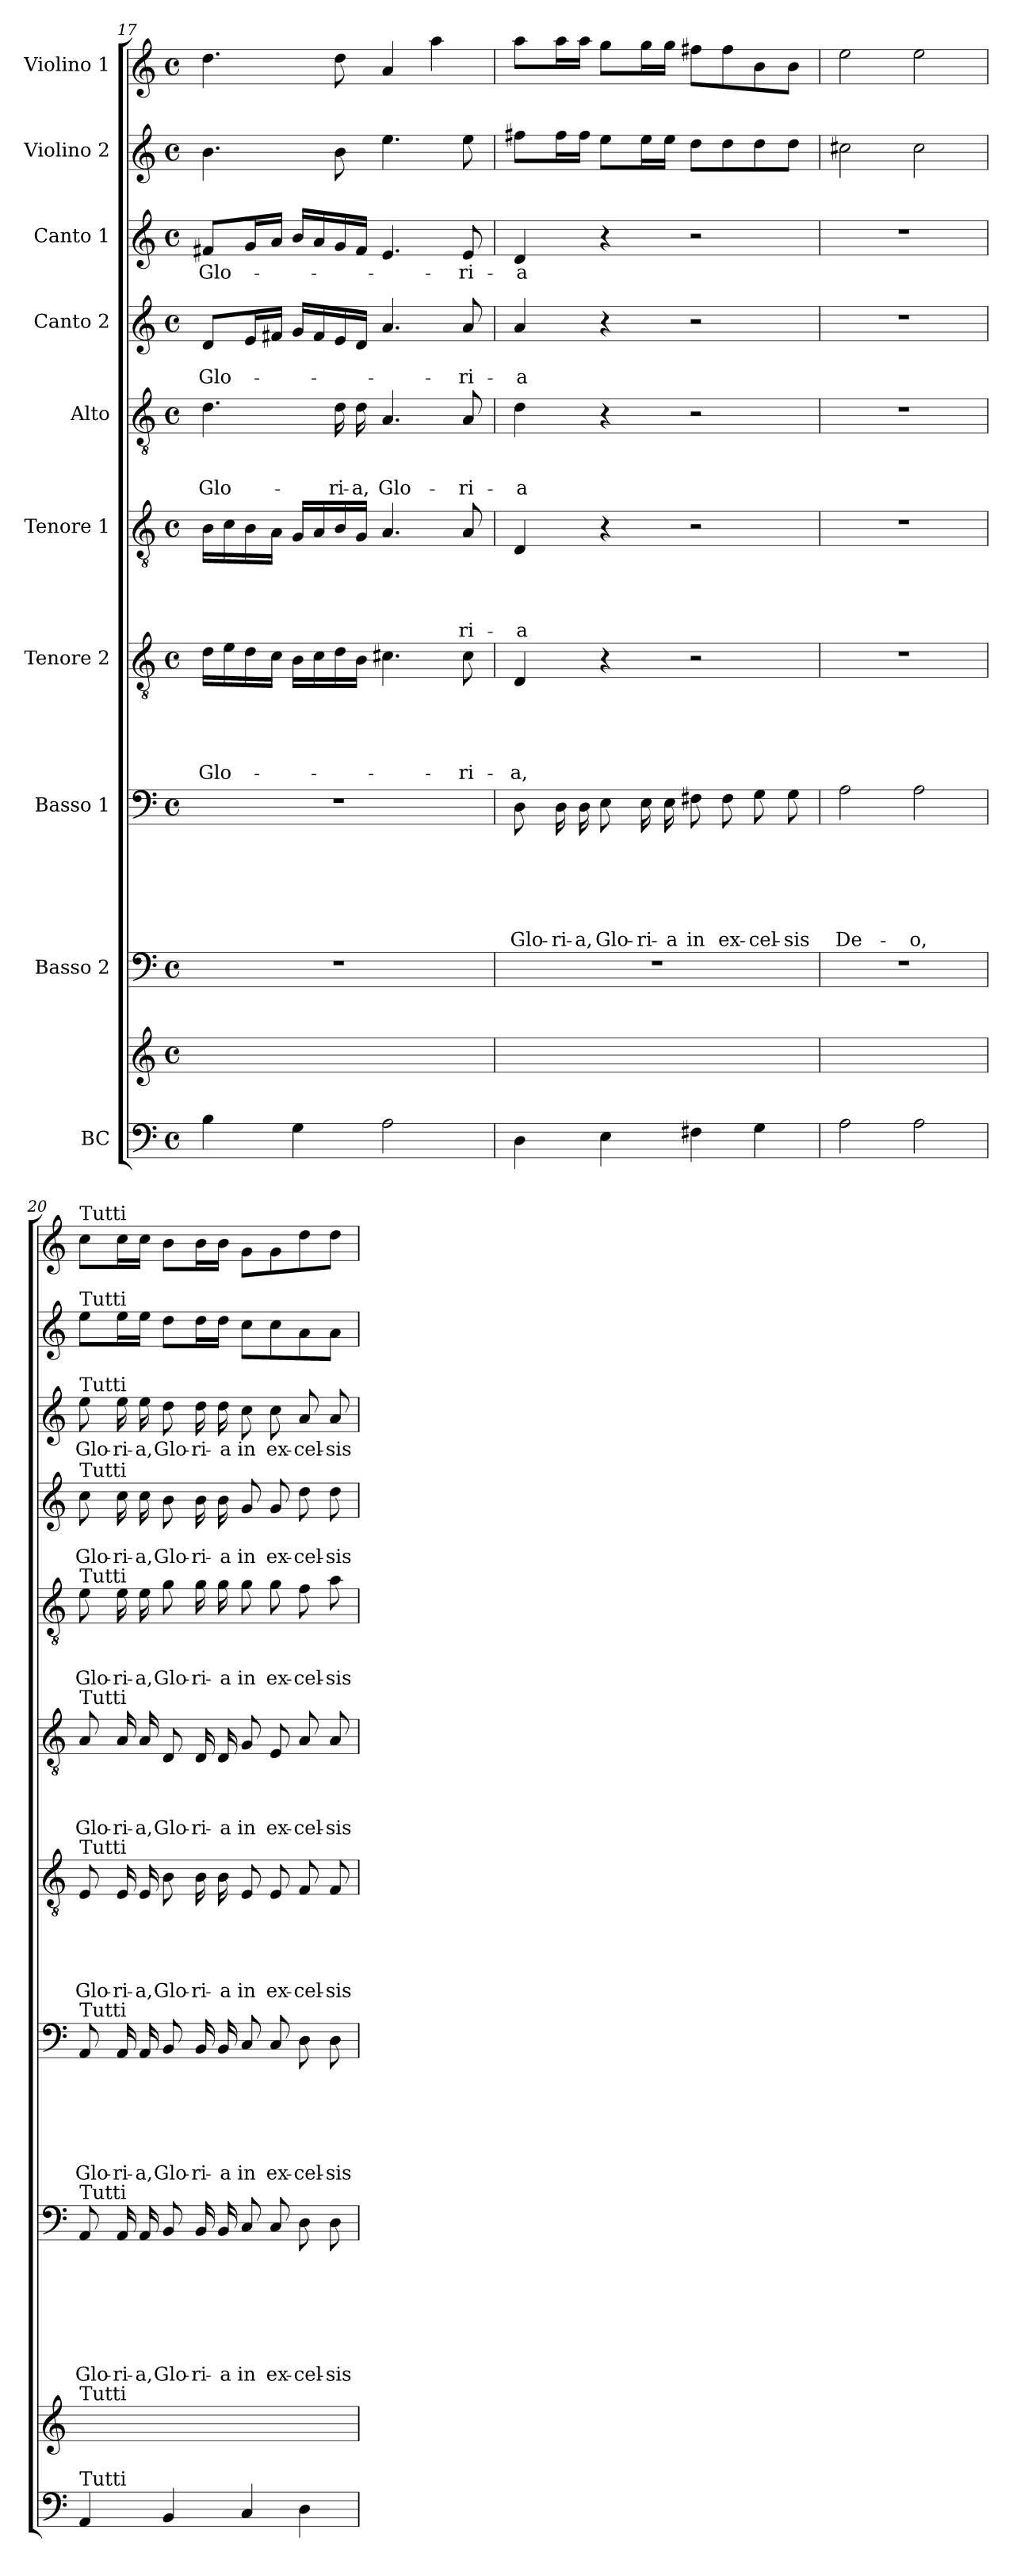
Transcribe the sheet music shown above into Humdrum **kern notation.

**kern	**kern	**kern	**text	**text	**text	**text	**text	**text	**text	**kern	**text	**text	**text	**text	**text	**text	**kern	**text	**text	**text	**text	**text	**kern	**text	**text	**text	**text	**kern	**text	**text	**text	**kern	**text	**text	**kern	**text	**kern	**kern
*part11	*part10	*part9	*part9	*part9	*part9	*part9	*part9	*part9	*part9	*part8	*part8	*part8	*part8	*part8	*part8	*part8	*part7	*part7	*part7	*part7	*part7	*part7	*part6	*part6	*part6	*part6	*part6	*part5	*part5	*part5	*part5	*part4	*part4	*part4	*part3	*part3	*part2	*part1
*staff11	*staff10	*staff9	*staff9	*staff9	*staff9	*staff9	*staff9	*staff9	*staff9	*staff8	*staff8	*staff8	*staff8	*staff8	*staff8	*staff8	*staff7	*staff7	*staff7	*staff7	*staff7	*staff7	*staff6	*staff6	*staff6	*staff6	*staff6	*staff5	*staff5	*staff5	*staff5	*staff4	*staff4	*staff4	*staff3	*staff3	*staff2	*staff1
*I"BC	*	*I"Basso 2	*	*	*	*	*	*	*	*I"Basso 1	*	*	*	*	*	*	*I"Tenore 2	*	*	*	*	*	*I"Tenore 1	*	*	*	*	*I"Alto	*	*	*	*I"Canto 2	*	*	*I"Canto 1	*	*I"Violino 2	*I"Violino 1
!!LO:PB:g=z
*clefF4	*clefG2	*clefF4	*	*	*	*	*	*	*	*clefF4	*	*	*	*	*	*	*clefGv2	*	*	*	*	*	*clefGv2	*	*	*	*	*clefGv2	*	*	*	*clefG2	*	*	*clefG2	*	*clefG2	*clefG2
*k[]	*k[]	*k[]	*	*	*	*	*	*	*	*k[]	*	*	*	*	*	*	*k[]	*	*	*	*	*	*k[]	*	*	*	*	*k[]	*	*	*	*k[]	*	*	*k[]	*	*k[]	*k[]
*C:	*C:	*C:	*	*	*	*	*	*	*	*C:	*	*	*	*	*	*	*C:	*	*	*	*	*	*C:	*	*	*	*	*C:	*	*	*	*C:	*	*	*C:	*	*C:	*C:
*M4/4	*M4/4	*M4/4	*	*	*	*	*	*	*	*M4/4	*	*	*	*	*	*	*M4/4	*	*	*	*	*	*M4/4	*	*	*	*	*M4/4	*	*	*	*M4/4	*	*	*M4/4	*	*M4/4	*M4/4
*met(c)	*met(c)	*met(c)	*	*	*	*	*	*	*	*met(c)	*	*	*	*	*	*	*met(c)	*	*	*	*	*	*met(c)	*	*	*	*	*met(c)	*	*	*	*met(c)	*	*	*met(c)	*	*met(c)	*met(c)
=17	=17	=17	=17	=17	=17	=17	=17	=17	=17	=17	=17	=17	=17	=17	=17	=17	=17	=17	=17	=17	=17	=17	=17	=17	=17	=17	=17	=17	=17	=17	=17	=17	=17	=17	=17	=17	=17	=17
!	!	!	!	!	!	!	!	!	!	!	!	!	!	!	!	!	!	!	!	!	!	!LO:LY:b	!	!	!	!	!	!	!	!	!LO:LY:b	!	!	!LO:LY:b	!	!LO:LY:b	!	!
4B\	1ryy	1r	.	.	.	.	.	.	.	1r	.	.	.	.	.	.	16d\LL	.	.	.	.	Glo-	16B\LL	.	.	.	.	4.d\	.	.	Glo-	8d/L	.	Glo-	8f#X/L	Glo-	4.b\	4.dd\
.	.	.	.	.	.	.	.	.	.	.	.	.	.	.	.	.	16e\	.	.	.	.	.	16c\	.	.	.	.	.	.	.	.	.	.	.	.	.	.	.
.	.	.	.	.	.	.	.	.	.	.	.	.	.	.	.	.	16d\	.	.	.	.	.	16B\	.	.	.	.	.	.	.	.	16e/L	.	.	16g/L	.	.	.
.	.	.	.	.	.	.	.	.	.	.	.	.	.	.	.	.	16c\JJ	.	.	.	.	.	16A\JJ	.	.	.	.	.	.	.	.	16f#X/JJ	.	.	16a/JJ	.	.	.
4G\	.	.	.	.	.	.	.	.	.	.	.	.	.	.	.	.	16B\LL	.	.	.	.	.	16G/LL	.	.	.	.	.	.	.	.	16g/LL	.	.	16b/LL	.	.	.
.	.	.	.	.	.	.	.	.	.	.	.	.	.	.	.	.	16c\	.	.	.	.	.	16A/	.	.	.	.	.	.	.	.	16f#/	.	.	16a/	.	.	.
!	!	!	!	!	!	!	!	!	!	!	!	!	!	!	!	!	!	!	!	!	!	!	!	!	!	!	!	!	!	!	!LO:LY:b	!	!	!	!	!	!	!
.	.	.	.	.	.	.	.	.	.	.	.	.	.	.	.	.	16d\	.	.	.	.	.	16B/	.	.	.	.	16d\	.	.	-ri-	16e/	.	.	16g/	.	8b\	8dd\
!	!	!	!	!	!	!	!	!	!	!	!	!	!	!	!	!	!	!	!	!	!	!	!	!	!	!	!	!	!	!	!LO:LY:b	!	!	!	!	!	!	!
.	.	.	.	.	.	.	.	.	.	.	.	.	.	.	.	.	16B\JJ	.	.	.	.	.	16G/JJ	.	.	.	.	16d\	.	.	-a,	16d/JJ	.	.	16f#/JJ	.	.	.
!	!	!	!	!	!	!	!	!	!	!	!	!	!	!	!	!	!	!	!	!	!	!	!	!	!	!	!	!	!	!	!LO:LY:b	!	!	!	!	!	!	!
2A\	.	.	.	.	.	.	.	.	.	.	.	.	.	.	.	.	4.c#X\	.	.	.	.	.	4.A/	.	.	.	.	4.A/	.	.	Glo-	4.a/	.	.	4.e/	.	4.ee\	4a/
.	.	.	.	.	.	.	.	.	.	.	.	.	.	.	.	.	.	.	.	.	.	.	.	.	.	.	.	.	.	.	.	.	.	.	.	.	.	4aa\
!	!	!	!	!	!	!	!	!	!	!	!	!	!	!	!	!	!	!	!	!	!	!LO:LY:b	!	!	!	!	!LO:LY:b	!	!	!	!LO:LY:b	!	!	!LO:LY:b	!	!LO:LY:b	!	!
.	.	.	.	.	.	.	.	.	.	.	.	.	.	.	.	.	8c#\	.	.	.	.	-ri-	8A/	.	.	.	-ri-	8A/	.	.	-ri-	8a/	.	-ri-	8e/	-ri-	8ee\	.
=18	=18	=18	=18	=18	=18	=18	=18	=18	=18	=18	=18	=18	=18	=18	=18	=18	=18	=18	=18	=18	=18	=18	=18	=18	=18	=18	=18	=18	=18	=18	=18	=18	=18	=18	=18	=18	=18	=18
!	!	!	!	!	!	!	!	!	!	!	!	!	!	!	!	!LO:LY:b	!	!	!	!	!	!LO:LY:b	!	!	!	!	!LO:LY:b	!	!	!	!LO:LY:b	!	!	!LO:LY:b	!	!LO:LY:b	!	!
4D\	1ryy	1r	.	.	.	.	.	.	.	8D\	.	.	.	.	.	Glo-	4D/	.	.	.	.	-a,	4D/	.	.	.	-a	4d\	.	.	-a	4a/	.	-a	4d/	-a	8ff#X\L	8aa\L
!	!	!	!	!	!	!	!	!	!	!	!	!	!	!	!	!LO:LY:b	!	!	!	!	!	!	!	!	!	!	!	!	!	!	!	!	!	!	!	!	!	!
.	.	.	.	.	.	.	.	.	.	16D\	.	.	.	.	.	-ri-	.	.	.	.	.	.	.	.	.	.	.	.	.	.	.	.	.	.	.	.	16ff#\L	16aa\L
!	!	!	!	!	!	!	!	!	!	!	!	!	!	!	!	!LO:LY:b	!	!	!	!	!	!	!	!	!	!	!	!	!	!	!	!	!	!	!	!	!	!
.	.	.	.	.	.	.	.	.	.	16D\	.	.	.	.	.	-a,	.	.	.	.	.	.	.	.	.	.	.	.	.	.	.	.	.	.	.	.	16ff#\JJ	16aa\JJ
!	!	!	!	!	!	!	!	!	!	!	!	!	!	!	!	!LO:LY:b	!	!	!	!	!	!	!	!	!	!	!	!	!	!	!	!	!	!	!	!	!	!
4E\	.	.	.	.	.	.	.	.	.	8E\	.	.	.	.	.	Glo-	4r	.	.	.	.	.	4r	.	.	.	.	4r	.	.	.	4r	.	.	4r	.	8ee\L	8gg\L
!	!	!	!	!	!	!	!	!	!	!	!	!	!	!	!	!LO:LY:b	!	!	!	!	!	!	!	!	!	!	!	!	!	!	!	!	!	!	!	!	!	!
.	.	.	.	.	.	.	.	.	.	16E\	.	.	.	.	.	-ri-	.	.	.	.	.	.	.	.	.	.	.	.	.	.	.	.	.	.	.	.	16ee\L	16gg\L
!	!	!	!	!	!	!	!	!	!	!	!	!	!	!	!	!LO:LY:b	!	!	!	!	!	!	!	!	!	!	!	!	!	!	!	!	!	!	!	!	!	!
.	.	.	.	.	.	.	.	.	.	16E\	.	.	.	.	.	-a	.	.	.	.	.	.	.	.	.	.	.	.	.	.	.	.	.	.	.	.	16ee\JJ	16gg\JJ
!	!	!	!	!	!	!	!	!	!	!	!	!	!	!	!	!LO:LY:b	!	!	!	!	!	!	!	!	!	!	!	!	!	!	!	!	!	!	!	!	!	!
4F#X\	.	.	.	.	.	.	.	.	.	8F#X\	.	.	.	.	.	in	2r	.	.	.	.	.	2r	.	.	.	.	2r	.	.	.	2r	.	.	2r	.	8dd\L	8ff#X\L
!	!	!	!	!	!	!	!	!	!	!	!	!	!	!	!	!LO:LY:b	!	!	!	!	!	!	!	!	!	!	!	!	!	!	!	!	!	!	!	!	!	!
.	.	.	.	.	.	.	.	.	.	8F#\	.	.	.	.	.	ex-	.	.	.	.	.	.	.	.	.	.	.	.	.	.	.	.	.	.	.	.	8dd\	8ff#\
!	!	!	!	!	!	!	!	!	!	!	!	!	!	!	!	!LO:LY:b	!	!	!	!	!	!	!	!	!	!	!	!	!	!	!	!	!	!	!	!	!	!
4G\	.	.	.	.	.	.	.	.	.	8G\	.	.	.	.	.	-cel-	.	.	.	.	.	.	.	.	.	.	.	.	.	.	.	.	.	.	.	.	8dd\	8b\
!	!	!	!	!	!	!	!	!	!	!	!	!	!	!	!	!LO:LY:b	!	!	!	!	!	!	!	!	!	!	!	!	!	!	!	!	!	!	!	!	!	!
.	.	.	.	.	.	.	.	.	.	8G\	.	.	.	.	.	-sis	.	.	.	.	.	.	.	.	.	.	.	.	.	.	.	.	.	.	.	.	8dd\J	8b\J
=19	=19	=19	=19	=19	=19	=19	=19	=19	=19	=19	=19	=19	=19	=19	=19	=19	=19	=19	=19	=19	=19	=19	=19	=19	=19	=19	=19	=19	=19	=19	=19	=19	=19	=19	=19	=19	=19	=19
!	!	!	!	!	!	!	!	!	!	!	!	!	!	!	!	!LO:LY:b	!	!	!	!	!	!	!	!	!	!	!	!	!	!	!	!	!	!	!	!	!	!
2A\	1ryy	1r	.	.	.	.	.	.	.	2A\	.	.	.	.	.	De-	1r	.	.	.	.	.	1r	.	.	.	.	1r	.	.	.	1r	.	.	1r	.	2cc#X\	2ee\
!	!	!	!	!	!	!	!	!	!	!	!	!	!	!	!	!LO:LY:b	!	!	!	!	!	!	!	!	!	!	!	!	!	!	!	!	!	!	!	!	!	!
2A\	.	.	.	.	.	.	.	.	.	2A\	.	.	.	.	.	-o,	.	.	.	.	.	.	.	.	.	.	.	.	.	.	.	.	.	.	.	.	2cc#\	2ee\
=20	=20	=20	=20	=20	=20	=20	=20	=20	=20	=20	=20	=20	=20	=20	=20	=20	=20	=20	=20	=20	=20	=20	=20	=20	=20	=20	=20	=20	=20	=20	=20	=20	=20	=20	=20	=20	=20	=20
!	!	!	!	!	!	!	!	!	!	!	!	!	!	!	!	!	!	!	!	!	!	!	!	!	!	!	!	!	!	!	!	!	!	!	!	!	!	!LO:TX:a:t=Tutti
!	!	!	!	!	!	!	!	!	!	!	!	!	!	!	!	!	!	!	!	!	!	!	!	!	!	!	!	!	!	!	!	!	!	!	!	!	!LO:TX:a:t=Tutti	!
!	!	!	!	!	!	!	!	!	!	!	!	!	!	!	!	!	!	!	!	!	!	!	!	!	!	!	!	!	!	!	!	!	!	!	!LO:TX:a:t=Tutti	!	!	!
!	!	!	!	!	!	!	!	!	!	!	!	!	!	!	!	!	!	!	!	!	!	!	!	!	!	!	!	!	!	!	!	!LO:TX:a:t=Tutti	!	!	!	!	!	!
!	!	!	!	!	!	!	!	!	!	!	!	!	!	!	!	!	!	!	!	!	!	!	!	!	!	!	!	!LO:TX:a:t=Tutti	!	!	!	!	!	!	!	!	!	!
!	!	!	!	!	!	!	!	!	!	!	!	!	!	!	!	!	!	!	!	!	!	!	!LO:TX:a:t=Tutti	!	!	!	!	!	!	!	!	!	!	!	!	!	!	!
!	!	!	!	!	!	!	!	!	!	!	!	!	!	!	!	!	!LO:TX:a:t=Tutti	!	!	!	!	!	!	!	!	!	!	!	!	!	!	!	!	!	!	!	!	!
!	!	!	!	!	!	!	!	!	!	!LO:TX:a:t=Tutti	!	!	!	!	!	!	!	!	!	!	!	!	!	!	!	!	!	!	!	!	!	!	!	!	!	!	!	!
!	!	!LO:TX:a:t=Tutti	!	!	!	!	!	!	!	!	!	!	!	!	!	!	!	!	!	!	!	!	!	!	!	!	!	!	!	!	!	!	!	!	!	!	!	!
!	!LO:TX:a:t=Tutti	!	!	!	!	!	!	!	!	!	!	!	!	!	!	!	!	!	!	!	!	!	!	!	!	!	!	!	!	!	!	!	!	!	!	!	!	!
!LO:TX:a:t=Tutti	!	!	!	!	!	!	!	!	!	!	!	!	!	!	!	!	!	!	!	!	!	!	!	!	!	!	!	!	!	!	!	!	!	!	!	!	!	!
!	!	!	!	!	!	!	!	!	!LO:LY:b	!	!	!	!	!	!	!LO:LY:b	!	!	!	!	!	!LO:LY:b	!	!	!	!	!LO:LY:b	!	!	!	!LO:LY:b	!	!	!LO:LY:b	!	!LO:LY:b	!	!
4AA/	1ryy	8AA/	.	.	.	.	.	.	Glo-	8AA/	.	.	.	.	.	Glo-	8E/	.	.	.	.	Glo-	8A/	.	.	.	Glo-	8e\	.	.	Glo-	8cc\	.	Glo-	8ee\	Glo-	8ee\L	8cc\L
!	!	!	!	!	!	!	!	!	!LO:LY:b	!	!	!	!	!	!	!LO:LY:b	!	!	!	!	!	!LO:LY:b	!	!	!	!	!LO:LY:b	!	!	!	!LO:LY:b	!	!	!LO:LY:b	!	!LO:LY:b	!	!
.	.	16AA/	.	.	.	.	.	.	-ri-	16AA/	.	.	.	.	.	-ri-	16E/	.	.	.	.	-ri-	16A/	.	.	.	-ri-	16e\	.	.	-ri-	16cc\	.	-ri-	16ee\	-ri-	16ee\L	16cc\L
!	!	!	!	!	!	!	!	!	!LO:LY:b	!	!	!	!	!	!	!LO:LY:b	!	!	!	!	!	!LO:LY:b	!	!	!	!	!LO:LY:b	!	!	!	!LO:LY:b	!	!	!LO:LY:b	!	!LO:LY:b	!	!
.	.	16AA/	.	.	.	.	.	.	-a,	16AA/	.	.	.	.	.	-a,	16E/	.	.	.	.	-a,	16A/	.	.	.	-a,	16e\	.	.	-a,	16cc\	.	-a,	16ee\	-a,	16ee\JJ	16cc\JJ
!	!	!	!	!	!	!	!	!	!LO:LY:b	!	!	!	!	!	!	!LO:LY:b	!	!	!	!	!	!LO:LY:b	!	!	!	!	!LO:LY:b	!	!	!	!LO:LY:b	!	!	!LO:LY:b	!	!LO:LY:b	!	!
4BB/	.	8BB/	.	.	.	.	.	.	Glo-	8BB/	.	.	.	.	.	Glo-	8B\	.	.	.	.	Glo-	8D/	.	.	.	Glo-	8g\	.	.	Glo-	8b\	.	Glo-	8dd\	Glo-	8dd\L	8b\L
!	!	!	!	!	!	!	!	!	!LO:LY:b	!	!	!	!	!	!	!LO:LY:b	!	!	!	!	!	!LO:LY:b	!	!	!	!	!LO:LY:b	!	!	!	!LO:LY:b	!	!	!LO:LY:b	!	!LO:LY:b	!	!
.	.	16BB/	.	.	.	.	.	.	-ri-	16BB/	.	.	.	.	.	-ri-	16B\	.	.	.	.	-ri-	16D/	.	.	.	-ri-	16g\	.	.	-ri-	16b\	.	-ri-	16dd\	-ri-	16dd\L	16b\L
!	!	!	!	!	!	!	!	!	!LO:LY:b	!	!	!	!	!	!	!LO:LY:b	!	!	!	!	!	!LO:LY:b	!	!	!	!	!LO:LY:b	!	!	!	!LO:LY:b	!	!	!LO:LY:b	!	!LO:LY:b	!	!
.	.	16BB/	.	.	.	.	.	.	-a	16BB/	.	.	.	.	.	-a	16B\	.	.	.	.	-a	16D/	.	.	.	-a	16g\	.	.	-a	16b\	.	-a	16dd\	-a	16dd\JJ	16b\JJ
!	!	!	!	!	!	!	!	!	!LO:LY:b	!	!	!	!	!	!	!LO:LY:b	!	!	!	!	!	!LO:LY:b	!	!	!	!	!LO:LY:b	!	!	!	!LO:LY:b	!	!	!LO:LY:b	!	!LO:LY:b	!	!
4C/	.	8C/	.	.	.	.	.	.	in	8C/	.	.	.	.	.	in	8E/	.	.	.	.	in	8G/	.	.	.	in	8g\	.	.	in	8g/	.	in	8cc\	in	8cc\L	8g\L
!	!	!	!	!	!	!	!	!	!LO:LY:b	!	!	!	!	!	!	!LO:LY:b	!	!	!	!	!	!LO:LY:b	!	!	!	!	!LO:LY:b	!	!	!	!LO:LY:b	!	!	!LO:LY:b	!	!LO:LY:b	!	!
.	.	8C/	.	.	.	.	.	.	ex-	8C/	.	.	.	.	.	ex-	8E/	.	.	.	.	ex-	8E/	.	.	.	ex-	8g\	.	.	ex-	8g/	.	ex-	8cc\	ex-	8cc\	8g\
!	!	!	!	!	!	!	!	!	!LO:LY:b	!	!	!	!	!	!	!LO:LY:b	!	!	!	!	!	!LO:LY:b	!	!	!	!	!LO:LY:b	!	!	!	!LO:LY:b	!	!	!LO:LY:b	!	!LO:LY:b	!	!
4D\	.	8D\	.	.	.	.	.	.	-cel-	8D\	.	.	.	.	.	-cel-	8F/	.	.	.	.	-cel-	8A/	.	.	.	-cel-	8f\	.	.	-cel-	8dd\	.	-cel-	8a/	-cel-	8a\	8dd\
!	!	!	!	!	!	!	!	!	!LO:LY:b	!	!	!	!	!	!	!LO:LY:b	!	!	!	!	!	!LO:LY:b	!	!	!	!	!LO:LY:b	!	!	!	!LO:LY:b	!	!	!LO:LY:b	!	!LO:LY:b	!	!
.	.	8D\	.	.	.	.	.	.	-sis	8D\	.	.	.	.	.	-sis	8F/	.	.	.	.	-sis	8A/	.	.	.	-sis	8a\	.	.	-sis	8dd\	.	-sis	8a/	-sis	8a\J	8dd\J
=	=	=	=	=	=	=	=	=	=	=	=	=	=	=	=	=	=	=	=	=	=	=	=	=	=	=	=	=	=	=	=	=	=	=	=	=	=	=
*-	*-	*-	*-	*-	*-	*-	*-	*-	*-	*-	*-	*-	*-	*-	*-	*-	*-	*-	*-	*-	*-	*-	*-	*-	*-	*-	*-	*-	*-	*-	*-	*-	*-	*-	*-	*-	*-	*-
